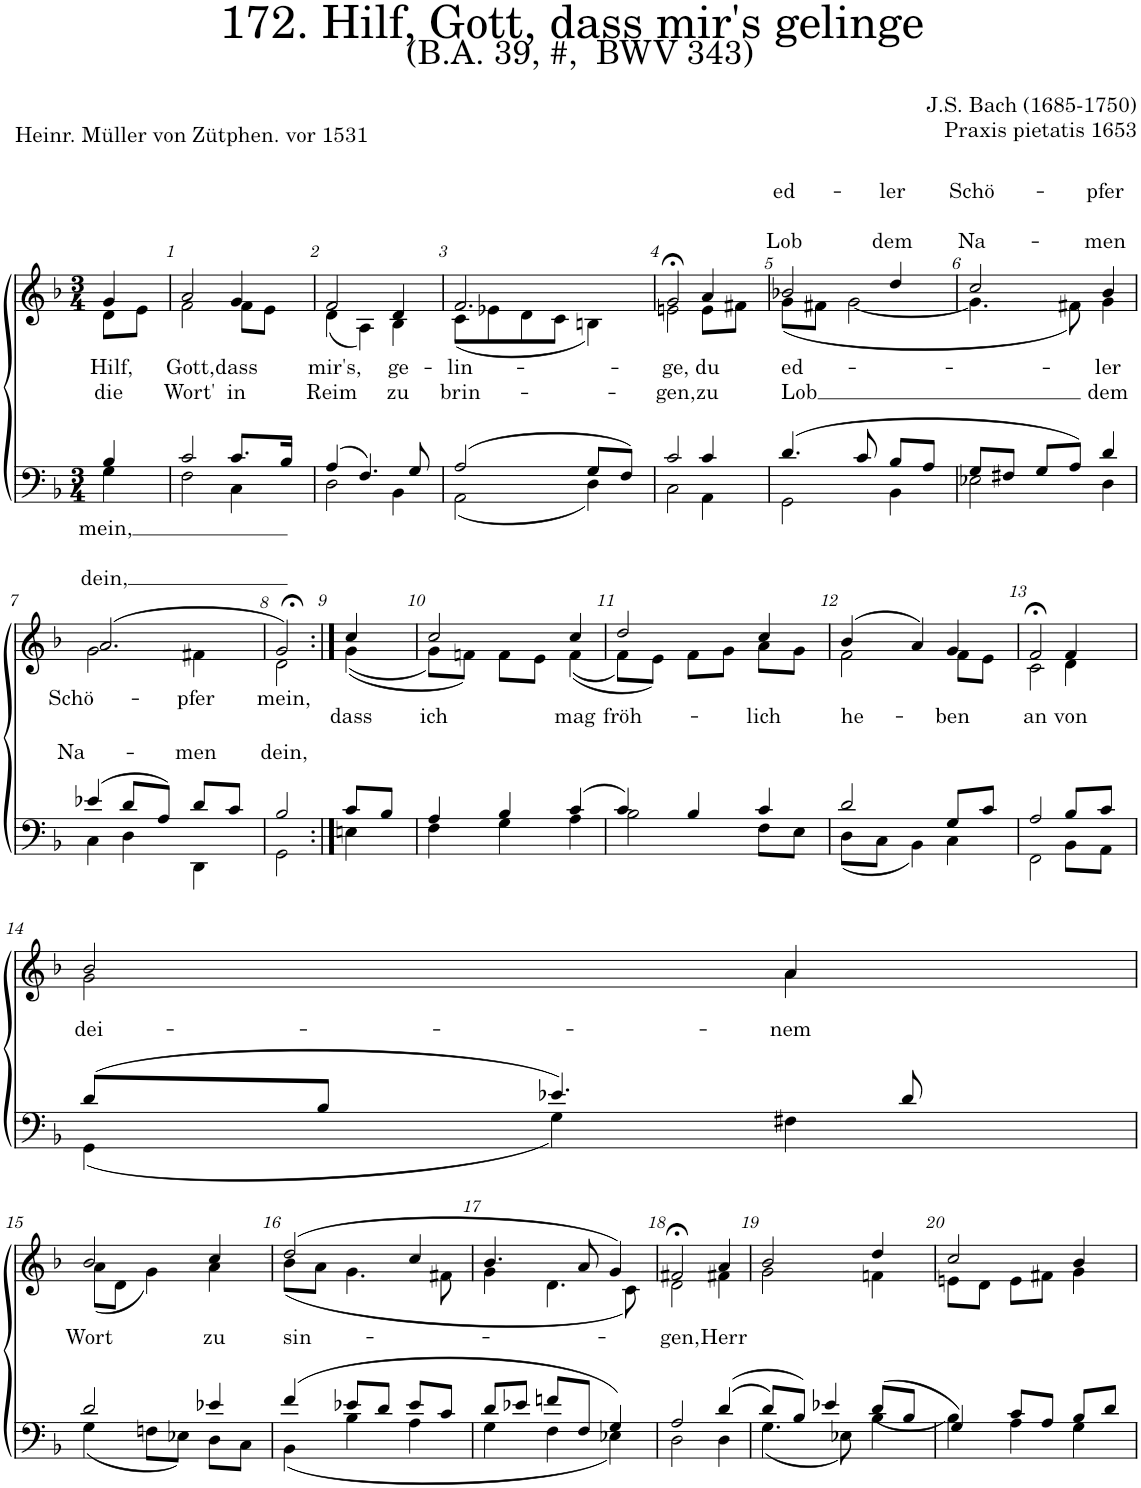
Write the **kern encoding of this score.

**kern	**kern	**text	**text	**text
*part2	*part1	*part1	*part1	*part1
*staff2	*staff1	*staff1	*staff1	*staff1
*I"Tenor/Bass	*I"Soprano/Alto	*	*	*
*clefF4	*clefG2	*	*	*
*k[b-]	*k[b-]	*	*	*
*M3/4	*M3/4	*	*	*
=	=	=	=	=
*^	*	*	*	*
!	!	!	!LO:LY:b	!LO:LY:b	!
*	*	*^	*	*	*
4B-/	4G\	4g/	8d\L	Hilf,	die	.
.	.	.	8e\J	.	.	.
=1	=1	=1	=1	=1	=1	=1
!	!	!	!	!LO:LY:b	!LO:LY:b	!
2c/	2F\	2a,/	2f\	Gott,	Wort'	.
!	!	!	!	!LO:LY:b	!LO:LY:b	!
8.c/L	4C\	4g/	8f\L	dass	in	.
.	.	.	8e\J	.	.	.
16B-/Jk	.	.	.	.	.	.
=2	=2	=2	=2	=2	=2	=2
!	!	!	!	!LO:LY:b	!LO:LY:b	!
(4A/	2D\	2f/	(4d\	mir's,	Reim	.
4.F/)	.	.	4A\)	.	.	.
!	!	!	!	!LO:LY:b	!LO:LY:b	!
.	4BB-\	4d/	4B-\	ge-	zu	.
8G/	.	.	.	.	.	.
=3	=3	=3	=3	=3	=3	=3
!	!	!	!	!LO:LY:b	!LO:LY:b	!
(2A/	(2AA\	2.f/	(8c\L	-lin-	brin-	.
.	.	.	8e-X\	.	.	.
.	.	.	8d\	.	.	.
.	.	.	8c\J	.	.	.
8G/L	4D\)	.	4Bn\)	.	.	.
8F/J)	.	.	.	.	.	.
=4	=4	=4	=4	=4	=4	=4
!	!	!	!	!LO:LY:b	!LO:LY:b	!
2c/	2C\	2g;<,/	2en\	ge,	-gen,	.
!	!	!	!	!LO:LY:b	!LO:LY:b	!
4c/	4AA\	4a/	8e\L	du	zu	.
.	.	.	8f#X\J	.	.	.
=5	=5	=5	=5	=5	=5	=5
!	!	!	!	!	!LO:LY:a	!LO:LY:a
!	!	!	!	!LO:LY:b	!LO:LY:b	!
(4.d/	2GG\	2b-X;</	(8g\L	ed-	Lob	Lob
.	.	.	8f#X\J	.	.	.
.	.	.	[2g\	.	.	.
8c/	.	.	.	.	.	.
!	!	!	!	!	!LO:LY:a	!LO:LY:a
8B-/L	4BB-\	4dd/	.	.	-ler	dem
8A/J	.	.	.	.	.	.
=6	=6	=6	=6	=6	=6	=6
!	!	!	!	!	!LO:LY:a	!LO:LY:a
8G/L	2E-X\	2cc/	4.g\]	.	Schö-	Na-
8F#X/J	.	.	.	.	.	.
8G/L	.	.	.	.	.	.
8A/J)	.	.	8f#X\)	.	.	.
!	!	!	!	!	!LO:LY:a	!LO:LY:a
!	!	!	!	!LO:LY:b	!LO:LY:b	!
4d/	4D\	4b-/	4g\	-ler	dem	-men
!!LO:LB:g=z	!!
=7	=7	=7	=7	=7	=7	=7
!	!	!	!	!LO:LY:a	!LO:LY:a	!
!	!	!	!	!LO:LY:b	!LO:LY:b	!
(4e-X/	4C\	(2.a/	2g\	Schö-	Na-	.
8d/L	4D\	.	.	.	.	.
8A/J)	.	.	.	.	.	.
!	!	!	!	!LO:LY:b	!LO:LY:b	!
8d/L	4DD\	.	4f#X\	-pfer	-men	.
8c/J	.	.	.	.	.	.
=8	=8	=8	=8	=8	=8	=8
!	!	!	!	!LO:LY:b	!LO:LY:b	!
2B-/	2GG\	2g;<,/)	2d\	mein,	dein,	.
=9:|!	=9:|!	=9:|!	=9:|!	=9:|!	=9:|!	=9:|!
!	!	!	!	!LO:LY:b	!	!
8c/L	4En\	4cc/	((4g\	dass	.	.
8B-/J	.	.	.	.	.	.
=10	=10	=10	=10	=10	=10	=10
!	!	!	!	!LO:LY:b	!	!
4A/	4F\	2cc/	8g\L)	ich	.	.
.	.	.	8fn\J)	.	.	.
4B-/	4G\	.	8f\L	.	.	.
.	.	.	8e\J	.	.	.
!	!	!	!	!LO:LY:b	!	!
(4c/	4A\	4cc/	((4f\	mag	.	.
=11	=11	=11	=11	=11	=11	=11
!	!	!	!	!LO:LY:b	!	!
4c/)	2B-\	2dd/	8f\L)	fröh-	.	.
.	.	.	8e\J)	.	.	.
4B-/	.	.	8f\L	.	.	.
.	.	.	8g\J	.	.	.
!	!	!	!	!LO:LY:b	!	!
4c/	8F\L	4cc/	8a\L	-lich	.	.
.	8E\J	.	8g\J	.	.	.
=12	=12	=12	=12	=12	=12	=12
!	!	!	!	!LO:LY:b	!	!
2d/	(8D\L	(4b-/	2f\	he-	.	.
.	8C\J	.	.	.	.	.
.	4BB-\)	4a/)	.	.	.	.
!	!	!	!	!LO:LY:b	!	!
8G/L	4C\	4g/	8f\L	-ben	.	.
8c/J	.	.	8e\J	.	.	.
=13	=13	=13	=13	=13	=13	=13
!	!	!	!	!LO:LY:b	!	!
2A/	2FF\	2f;<,/	2c\	an	.	.
!	!	!	!	!LO:LY:b	!	!
8B-/L	8BB-\L	4f/	4d\	von	.	.
8c/J	8AA\J	.	.	.	.	.
!!LO:LB:g=z	!!
=14	=14	=14	=14	=14	=14	=14
!	!	!	!	!LO:LY:b	!	!
(8d/L	(4GG\	2b-/	2g\	dei-	.	.
8B-/J	.	.	.	.	.	.
4.e-X/)	4G\)	.	.	.	.	.
!	!	!	!	!LO:LY:b	!	!
.	4F#X\	4a/	4a\	-nem	.	.
8d/	.	.	.	.	.	.
!!LO:LB:g=z	!!
=15	=15	=15	=15	=15	=15	=15
!	!	!	!	!LO:LY:b	!	!
2d/	(4G\	2b-/	(8a\L	Wort	.	.
.	.	.	8d\J	.	.	.
.	8Fn\L	.	4g\)	.	.	.
.	8E-X\J)	.	.	.	.	.
!	!	!	!	!LO:LY:b	!	!
4e-X/	8D\L	4cc/	4a\	zu	.	.
.	8C\J	.	.	.	.	.
=16	=16	=16	=16	=16	=16	=16
!	!	!	!	!LO:LY:b	!	!
(4f/	(4BB-\	(2dd/	(8b-\L	sin-	.	.
.	.	.	8a\J	.	.	.
8e-X/L	4B-\	.	4.g\	.	.	.
8d/J	.	.	.	.	.	.
8e-/L	4A\	4cc/	.	.	.	.
8c/J	.	.	8f#X\	.	.	.
=17	=17	=17	=17	=17	=17	=17
8d/L	4G\	4.b-/	4g\	.	.	.
8e-X/J	.	.	.	.	.	.
8fn/L	4F\	.	4.d\	.	.	.
8F/J	.	8a/	.	.	.	.
4G/)	4E-X\)	4g/)	.	.	.	.
.	.	.	8c\)	.	.	.
=18	=18	=18	=18	=18	=18	=18
!	!	!	!	!LO:LY:b	!	!
2A/	2D\	2f#X;<,/	2d\	-gen,	.	.
!	!	!	!	!LO:LY:b	!	!
((4d/	4D\	4a/	4f#X\	Herr	.	.
=19	=19	=19	=19	=19	=19	=19
8d/L)	(4.G\	2b-/	2g\	.	.	.
8B-/J)	.	.	.	.	.	.
4e-X/	.	.	.	.	.	.
.	8E-X\)	.	.	.	.	.
(8d/L	(4B-\	4dd/	4fn\	.	.	.
8B-/J	.	.	.	.	.	.
=20	=20	=20	=20	=20	=20	=20
4G/)	4B-\)	2cc/	8en\L	.	.	.
.	.	.	8d\J	.	.	.
8c/L	4A\	.	8e\L	.	.	.
8A/J	.	.	8f#X\J	.	.	.
8B-/L	4G\	4b-/	4g\	.	.	.
8d/J	.	.	.	.	.	.
*v	*v	*	*	*	*	*
*	*v	*v	*	*	*
=	=	=	=	=
*-	*-	*-	*-	*-
